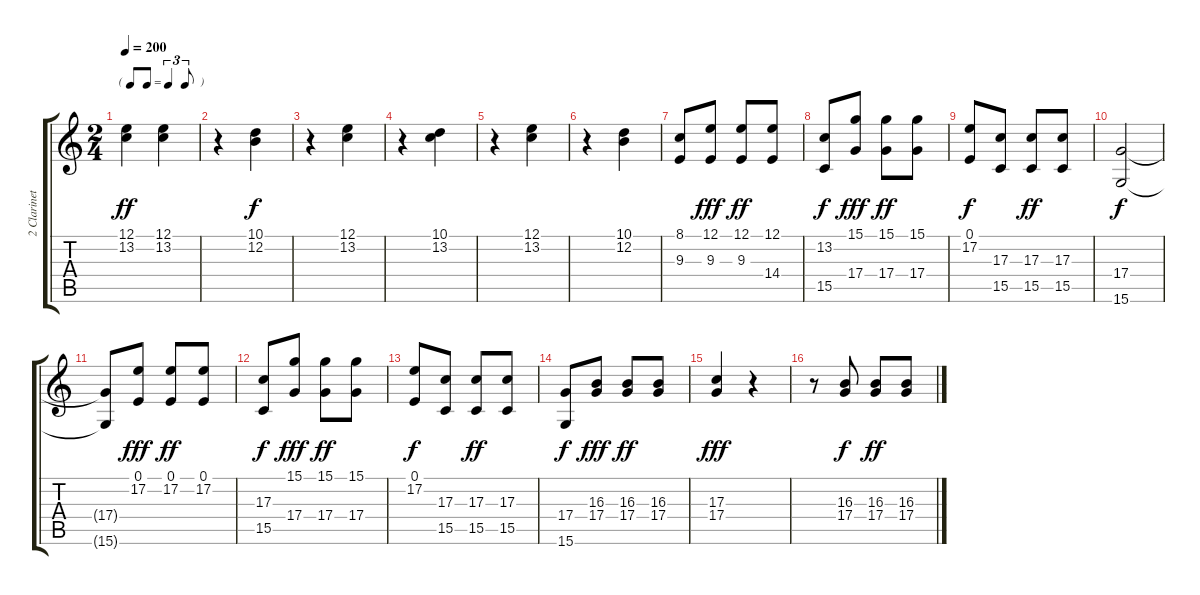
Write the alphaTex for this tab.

\track ("2 Clarinets in Bb" "2 Clarinet") {instrument clarinet}
\staff {score tabs}
\tuning (E4 B3 G3 D3 A2 E2) {hide}
\ts (2 4)
\tf triplet8th
\tempo 200
\clef g2
\ks c
(12.1 13.2).4{dy ff} (12.1 13.2).4 |
r.4 (10.1 12.2).4{dy f} |
r.4 (12.1 13.2).4 |
r.4 (10.1 13.2).4 |
r.4 (12.1 13.2).4 |
r.4 (10.1 12.2).4 |
(8.1 9.3).8 (12.1 9.3).8{dy fff} (12.1 9.3).8{dy ff} (12.1 14.4).8 |
(13.2 15.5).8{dy f} (15.1 17.4).8{dy fff} (15.1 17.4).8{dy ff} (15.1 17.4).8 |
(0.1 17.2).8{dy f} (17.3 15.5).8 (17.3 15.5).8{dy ff} (17.3 15.5).8 |
(17.4 15.6).2{dy f} |
(17.4{t} 15.6{t}).8 (0.1 17.2).8{dy fff} (0.1 17.2).8{dy ff} (0.1 17.2).8 |
(17.3 15.5).8{dy f} (15.1 17.4).8{dy fff} (15.1 17.4).8{dy ff} (15.1 17.4).8 |
(0.1 17.2).8{dy f} (17.3 15.5).8 (17.3 15.5).8{dy ff} (17.3 15.5).8 |
(17.4 15.6).8{dy f} (16.3 17.4).8{dy fff} (16.3 17.4).8{dy ff} (16.3 17.4).8 |
(17.3 17.4).4{dy fff} r.4 |
r.8 (16.3 17.4).8{dy f} (16.3 17.4).8{dy ff} (16.3 17.4).8
